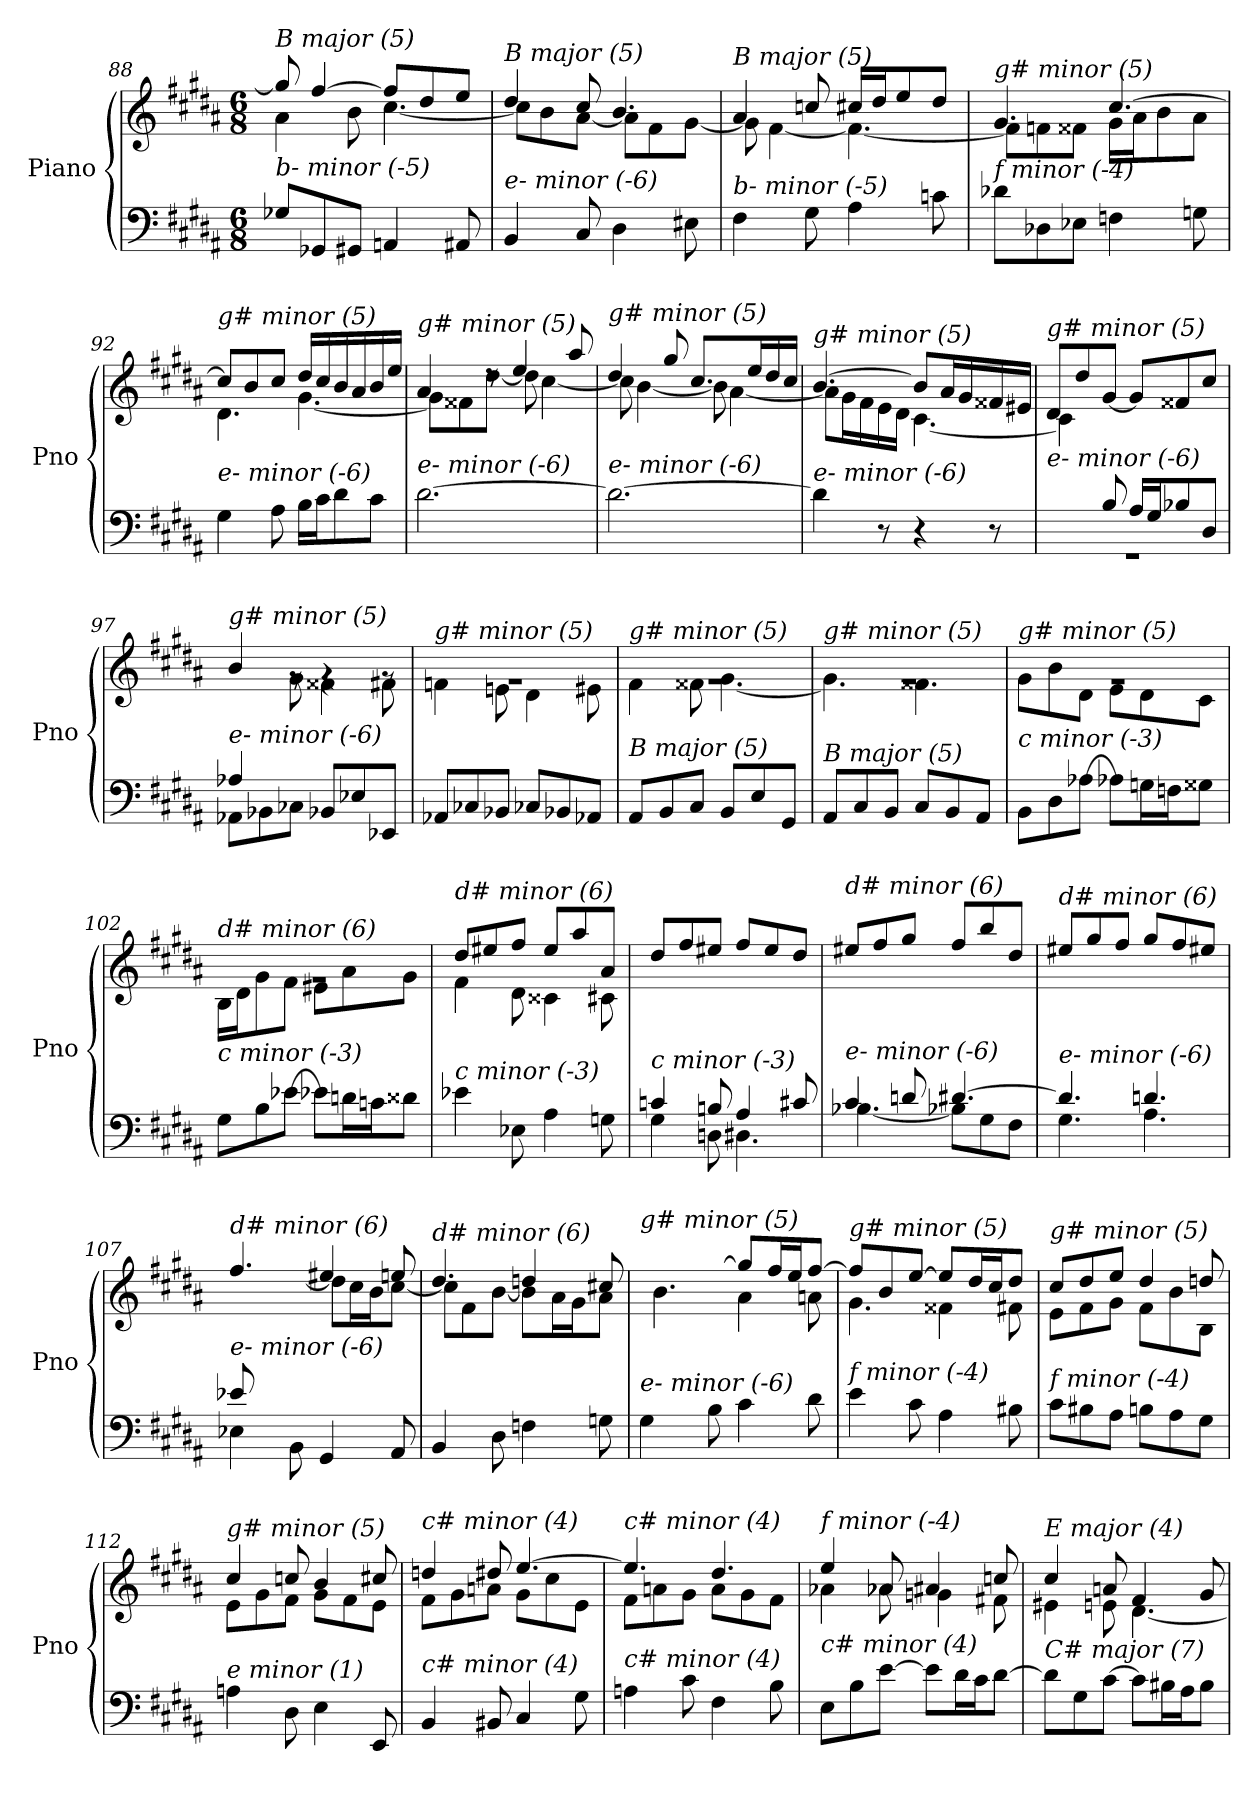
**kern	**kern
*part1	*part1
*staff2	*staff1
*I"Piano	*
*I'Pno	*
*clefF4	*clefG2
*k[f#c#g#d#a#]	*k[f#c#g#d#a#]
*M6/8	*M6/8
=88	=88
*	*^
!	!LO:TX:i:t=B major (5)	!
!LO:TX:i:t=b- minor (-5)	!	!
8G-Xi/L	8gg#/]	4a#\
8GG-Xi/	[4ff#/	.
8GG#/J	.	8b\
4AAn/	8ff#/L]	[4.cc#\
.	8dd#/	.
8AA#X/	8ee/J	.
=89	=89	=89
!	!LO:TX:i:t=B major (5)	!
!LO:TX:i:t=e- minor (-6)	!	!
4BB/	4dd#/	8cc#\L]
.	.	8b\
8C#/	8cc#/	[8a#\J
4D#\	4.b/	8a#\L]
.	.	8f#\
8E#Xj\	.	[8g#\J
=90	=90	=90
!	!LO:TX:i:t=B major (5)	!
!LO:TX:i:t=b- minor (-5)	!	!
4F#\	4a#/	8g#\]
.	.	[4f#\
8G#\	8ccni/	.
4A#\	16cc#/LL	4.f#\_
.	16dd#/J	.
.	8ee/	.
8cni\	8dd#/J	.
!!LO:PB:g=z	!!
=91	=91	=91
!	!LO:TX:i:t=g# minor (5)	!
!LO:TX:i:t=f minor (-4)	!	!
8d-Xi\L	4.g#/	8f#\L]
8D-Xi\	.	8fni\
8E-XZ\J	.	8f##X\J
4Fni\	[4.cc#/	16g#\LL
.	.	16a#\J
.	.	8b\
8Gni\	.	8a#\J
=92	=92	=92
!	!LO:TX:i:t=g# minor (5)	!
!LO:TX:i:t=e- minor (-6)	!	!
4G#\	8cc#/L]	4.d#\
.	8b/	.
8A#\	8cc#/J	.
16B\LL	16dd#/LL	[4.g#\
16c#\J	16cc#/	.
8d#\	16b/	.
.	16a#/	.
8c#\J	16b/	.
.	16ee/JJ	.
=93	=93	=93
!	!LO:TX:i:t=g# minor (5)	!
!LO:TX:i:t=e- minor (-6)	!	!
[2.d#\	4a#/	8g#\L]
.	.	8f##X\
.	8rdd	[8dd#\J
.	4ee/	8dd#\]
.	.	[4cc#\
.	8aa#/	.
=94	=94	=94
!	!LO:TX:i:t=g# minor (5)	!
!LO:TX:i:t=e- minor (-6)	!	!
2.d#\_	4dd#/	8cc#\]
.	.	[4b\
.	8gg#/	.
.	8.cc#/L	8b\]
.	.	[4a#\
.	16ee/L	.
.	16dd#/	.
.	16cc#/JJ	.
!!LO:LB:g=z	!!
=95	=95	=95
!	!LO:TX:i:t=g# minor (5)	!
!LO:TX:i:t=e- minor (-6)	!	!
4d#\]	[4.b/	8a#\L]
.	.	16g#\L
.	.	16f#\
8r	.	16e\
.	.	16d#\JJ
4r	8b/L]	[4.c#\
.	16a#/L	.
.	16g#/	.
8r	16f##X/	.
.	16e#Xj/JJ	.
=96	=96	=96
*^	*	*
!	!	!LO:TX:i:t=g# minor (5)	!
!LO:TX:i:t=e- minor (-6)	!	!	!
4ryy	2.rGG	8d#/L	4c#\]
.	.	8dd#/	.
8B/	.	[8g#/J	2ryy
16A#j/LL	.	8g#/L]	.
16G#/J	.	.	.
8B-Xi/	.	8f##X/	.
8D#/J	.	8cc#/J	.
=97	=97	=97	=97
!	!	!LO:TX:i:t=g# minor (5)	!
!LO:TX:i:t=e- minor (-6)	!	!	!
4A-Xi/	8AA-Xi\L	4b/	4ryy
.	8BB-Xi\	.	.
2ryy	8C-Xi\J	8rg	8g#\
.	8BB-Xi/L	4rg	4f##X\
.	8E-Xi/	.	.
.	8EE-Xi/J	8rg	8f#X\
=98	=98	=98	=98
!	!	!LO:TX:i:t=g# minor (5)	!
!LO:TX:i:t=e- minor (-6)	!	!	!
*v	*v	*	*
8AA-Xi/L	2.rg	4fni\
8C-Xi/	.	.
8BB-Xi/J	.	8en\
8C-Xi/L	.	4d#\
8BB-Xi/	.	.
8AA-Xi/J	.	8e#Xj\
=99	=99	=99
!	!LO:TX:i:t=g# minor (5)	!
!LO:TX:i:t=B major (5)	!	!
8AA#/L	2.rg	4f#\
8BB/	.	.
8C#/J	.	8f##X\
8BB/L	.	[4.g#\
8E/	.	.
8GG#/J	.	.
=100	=100	=100
!	!LO:TX:i:t=g# minor (5)	!
!LO:TX:i:t=B major (5)	!	!
8AA#/L	2.rg	4.g#\]
8C#/	.	.
8BB/J	.	.
8C#/L	.	4.f##X\
8BB/	.	.
8AA#/J	.	.
!!LO:LB:g=z	!!
=101	=101	=101
!	!LO:TX:i:t=g# minor (5)	!
!LO:TX:i:t=c minor (-3)	!	!
8BB\L	2.rg	8g#\L
8D#\	.	8b\
[8A-Xi\J	.	8d#\J
8A-Xi\L]	.	8e\L
16Gni\L	.	8d#\
16Fni\J	.	.
8G##i\J	.	8c#\J
=102	=102	=102
!	!LO:TX:i:t=d# minor (6)	!
!LO:TX:i:t=c minor (-3)	!	!
8G#\L	2.rg	16B\LL
.	.	16d#\J
8B\	.	8g#\
[8e-Xi\J	.	8f#\J
8e-Xi\L]	.	8e#X\L
16dni\L	.	8a#\
16cni\J	.	.
8d##i\J	.	8g#\J
=103	=103	=103
!	!LO:TX:i:t=d# minor (6)	!
!LO:TX:i:t=c minor (-3)	!	!
4e-Xi\	8dd#/L	4f#\
.	8ee#X/	.
8E-Xi\	8ff#/J	8d#\
4A#\	8ee#/L	4c##X\
.	8aa#/	.
8Gni\	8a#/J	8c#X\
=104	=104	=104
*^	*	*
!	!	!LO:TX:i:t=d# minor (6)	!
!LO:TX:i:t=c minor (-3)	!	!	!
*	*	*v	*v
4cni/	4G#\	8dd#/L
.	.	8ff#/
8Bn/	8Dni\	8ee#X/J
4A#/	4.D#\	8ff#/L
.	.	8ee#/
8c#Xi/	.	8dd#/J
=105	=105	=105
!	!	!LO:TX:i:t=d# minor (6)
!LO:TX:i:t=e- minor (-6)	!	!
4c#/	[4.B-Xi\	8ee#X/L
.	.	8ff#/
8dni/	.	8gg#/J
[4.d#/	8B-Xi\L]	8ff#/L
.	8G#\	8bb/
.	8F#\J	8dd#/J
!!LO:LB:g=z
=106	=106	=106
!	!	!LO:TX:i:t=d# minor (6)
!LO:TX:i:t=e- minor (-6)	!	!
4.d#/]	4.G#\	8ee#X/L
.	.	8gg#/
.	.	8ff#/J
4.dni/	4.A#\	8gg#/L
.	.	8ff#/
.	.	8ee#X/J
=107	=107	=107
*	*	*^
!	!	!LO:TX:i:t=d# minor (6)	!
!LO:TX:i:t=e- minor (-6)	!	!	!
8e-Xi/L	4E-Xi\	4.ff#/	8ryy
2ryy	.	.	8a#\
.	8BB\	.	[8dd#\J
.	4GG#/	4ee#X/	8dd#\L]
.	.	.	16cc#\L
.	.	.	16b\J
8ryy	8AA#/	8een/	[8cc#\J
=108	=108	=108	=108
!	!	!LO:TX:i:t=d# minor (6)	!
!LO:TX:i:t=c minor (-3)	!	!	!
*v	*v	*	*
4BB/	4.dd#/	8cc#\L]
.	.	8f#\
8D#\	.	[8b\J
4Fni\	4ddni/	8b\L]
.	.	16a#\L
.	.	16g#\J
8Gni\	8cc#X/	8a#\J
=109	=109	=109
!	!LO:TX:i:t=g# minor (5)	!
!LO:TX:i:t=e- minor (-6)	!	!
4G#\	8b/Lyy	4.b\
.	8dd#/	.
8B\	[8gg#/J	.
4c#\	8gg#/L]	4a#\
.	16ff#/L	.
.	16ee/J	.
8d#\	[8ff#/J	8an\
=110	=110	=110
!	!LO:TX:i:t=g# minor (5)	!
!LO:TX:i:t=f minor (-4)	!	!
4e\	8ff#/L]	4.g#\
.	8b/	.
8c#\	[8ee/J	.
4A#\	8ee/L]	4f##X\
.	16dd#/L	.
.	16cc#/J	.
8B#Xj\	8dd#/J	8f#X\
!!LO:LB:g=z	!!
=111	=111	=111
!	!LO:TX:i:t=g# minor (5)	!
!LO:TX:i:t=f minor (-4)	!	!
8c#\L	8cc#/L	8e\L
8B#Xj\	8dd#/	8f#\
8A#\J	8ee/J	8g#\J
8Bn\L	4dd#/	8f#\L
8A#\	.	8b\
8G#\J	8ddn/	8B\J
=112	=112	=112
!	!LO:TX:i:t=g# minor (5)	!
!LO:TX:i:t=e minor (1)	!	!
4An\	4cc#/	8e\L
.	.	8g#\
8D#\	8ccn/	8f#\J
4E\	4b/	8g#\L
.	.	8f#\
8EE/	8cc#X/	8e\J
=113	=113	=113
!	!LO:TX:i:t=c# minor (4)	!
!LO:TX:i:t=c# minor (4)	!	!
4BB/	4ddn/	8f#\L
.	.	8g#\
8BB#X/	8dd#X/	8an\J
4C#/	[4.ee/	8g#\L
.	.	8cc#\
8G#\	.	8e\J
=114	=114	=114
!	!LO:TX:i:t=c# minor (4)	!
!LO:TX:i:t=c# minor (4)	!	!
4An\	4.ee/]	8f#\L
.	.	8an\
8c#\	.	8g#\J
4F#\	4.dd#/	8a\L
.	.	8g#\
8B\	.	8f#\J
=115	=115	=115
!	!LO:TX:i:t=f minor (-4)	!
!LO:TX:i:t=c# minor (4)	!	!
8E\L	4ee/	4a-Xi\
8B\	.	.
[8e\J	8a-Xi/	8a-Xi\
8e\L]	4a#X/	4gni\
16d#\L	.	.
16c#\J	.	.
[8d#\J	8ccni/	8f#X\
!!LO:LB:g=z	!!
=116	=116	=116
!	!LO:TX:i:t=E major (4)	!
!LO:TX:i:t=C# major (7)	!	!
8d#\L]	4cc#/	4e#X\
8G#\	.	.
[8c#\J	8an/	8en\
8c#\L]	4f#/	[4.d#\
16B#X\L	.	.
16A#\J	.	.
8B#\J	8g#/	.
*	*v	*v
=	=
*-	*-
